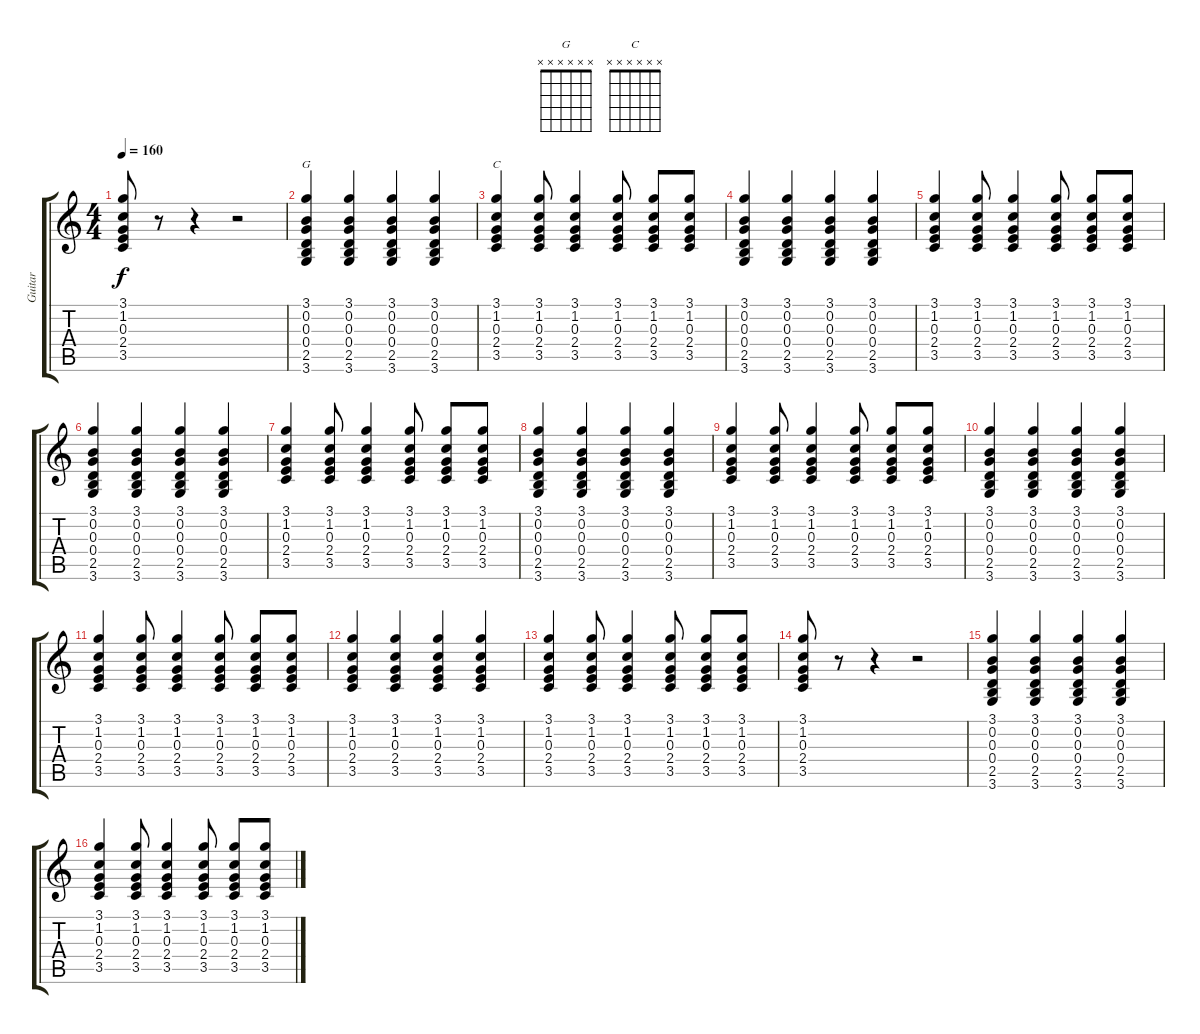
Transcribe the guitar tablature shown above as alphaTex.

\track ("Guitar" "Guitar") {instrument electricguitarclean}
\staff {score tabs}
\tuning (E4 B3 G3 D3 A2 E2) {hide}
\chord ("G" x x x x x x)
\chord ("C" x x x x x x)
\ts (4 4)
\tempo 160
\clef g2
\ks c
(3.1 1.2 0.3 2.4 3.5).8{dy f} r.8 r.4 r.2 |
(3.1 0.2 0.3 0.4 2.5 3.6).4{ch "G"} (3.1 0.2 0.3 0.4 2.5 3.6).4 (3.1 0.2 0.3 0.4 2.5 3.6).4 (3.1 0.2 0.3 0.4 2.5 3.6).4 |
(3.1 1.2 0.3 2.4 3.5).4{ch "C"} (3.1 1.2 0.3 2.4 3.5).8 (3.1 1.2 0.3 2.4 3.5).4 (3.1 1.2 0.3 2.4 3.5).8 (3.1 1.2 0.3 2.4 3.5).8 (3.1 1.2 0.3 2.4 3.5).8 |
(3.1 0.2 0.3 0.4 2.5 3.6).4 (3.1 0.2 0.3 0.4 2.5 3.6).4 (3.1 0.2 0.3 0.4 2.5 3.6).4 (3.1 0.2 0.3 0.4 2.5 3.6).4 |
(3.1 1.2 0.3 2.4 3.5).4 (3.1 1.2 0.3 2.4 3.5).8 (3.1 1.2 0.3 2.4 3.5).4 (3.1 1.2 0.3 2.4 3.5).8 (3.1 1.2 0.3 2.4 3.5).8 (3.1 1.2 0.3 2.4 3.5).8 |
(3.1 0.2 0.3 0.4 2.5 3.6).4 (3.1 0.2 0.3 0.4 2.5 3.6).4 (3.1 0.2 0.3 0.4 2.5 3.6).4 (3.1 0.2 0.3 0.4 2.5 3.6).4 |
(3.1 1.2 0.3 2.4 3.5).4 (3.1 1.2 0.3 2.4 3.5).8 (3.1 1.2 0.3 2.4 3.5).4 (3.1 1.2 0.3 2.4 3.5).8 (3.1 1.2 0.3 2.4 3.5).8 (3.1 1.2 0.3 2.4 3.5).8 |
(3.1 0.2 0.3 0.4 2.5 3.6).4 (3.1 0.2 0.3 0.4 2.5 3.6).4 (3.1 0.2 0.3 0.4 2.5 3.6).4 (3.1 0.2 0.3 0.4 2.5 3.6).4 |
(3.1 1.2 0.3 2.4 3.5).4 (3.1 1.2 0.3 2.4 3.5).8 (3.1 1.2 0.3 2.4 3.5).4 (3.1 1.2 0.3 2.4 3.5).8 (3.1 1.2 0.3 2.4 3.5).8 (3.1 1.2 0.3 2.4 3.5).8 |
(3.1 0.2 0.3 0.4 2.5 3.6).4 (3.1 0.2 0.3 0.4 2.5 3.6).4 (3.1 0.2 0.3 0.4 2.5 3.6).4 (3.1 0.2 0.3 0.4 2.5 3.6).4 |
(3.1 1.2 0.3 2.4 3.5).4 (3.1 1.2 0.3 2.4 3.5).8 (3.1 1.2 0.3 2.4 3.5).4 (3.1 1.2 0.3 2.4 3.5).8 (3.1 1.2 0.3 2.4 3.5).8 (3.1 1.2 0.3 2.4 3.5).8 |
(3.1 1.2 0.3 2.4 3.5).4 (3.1 1.2 0.3 2.4 3.5).4 (3.1 1.2 0.3 2.4 3.5).4 (3.1 1.2 0.3 2.4 3.5).4 |
(3.1 1.2 0.3 2.4 3.5).4 (3.1 1.2 0.3 2.4 3.5).8 (3.1 1.2 0.3 2.4 3.5).4 (3.1 1.2 0.3 2.4 3.5).8 (3.1 1.2 0.3 2.4 3.5).8 (3.1 1.2 0.3 2.4 3.5).8 |
(3.1 1.2 0.3 2.4 3.5).8 r.8 r.4 r.2 |
(3.1 0.2 0.3 0.4 2.5 3.6).4 (3.1 0.2 0.3 0.4 2.5 3.6).4 (3.1 0.2 0.3 0.4 2.5 3.6).4 (3.1 0.2 0.3 0.4 2.5 3.6).4 |
(3.1 1.2 0.3 2.4 3.5).4 (3.1 1.2 0.3 2.4 3.5).8 (3.1 1.2 0.3 2.4 3.5).4 (3.1 1.2 0.3 2.4 3.5).8 (3.1 1.2 0.3 2.4 3.5).8 (3.1 1.2 0.3 2.4 3.5).8
